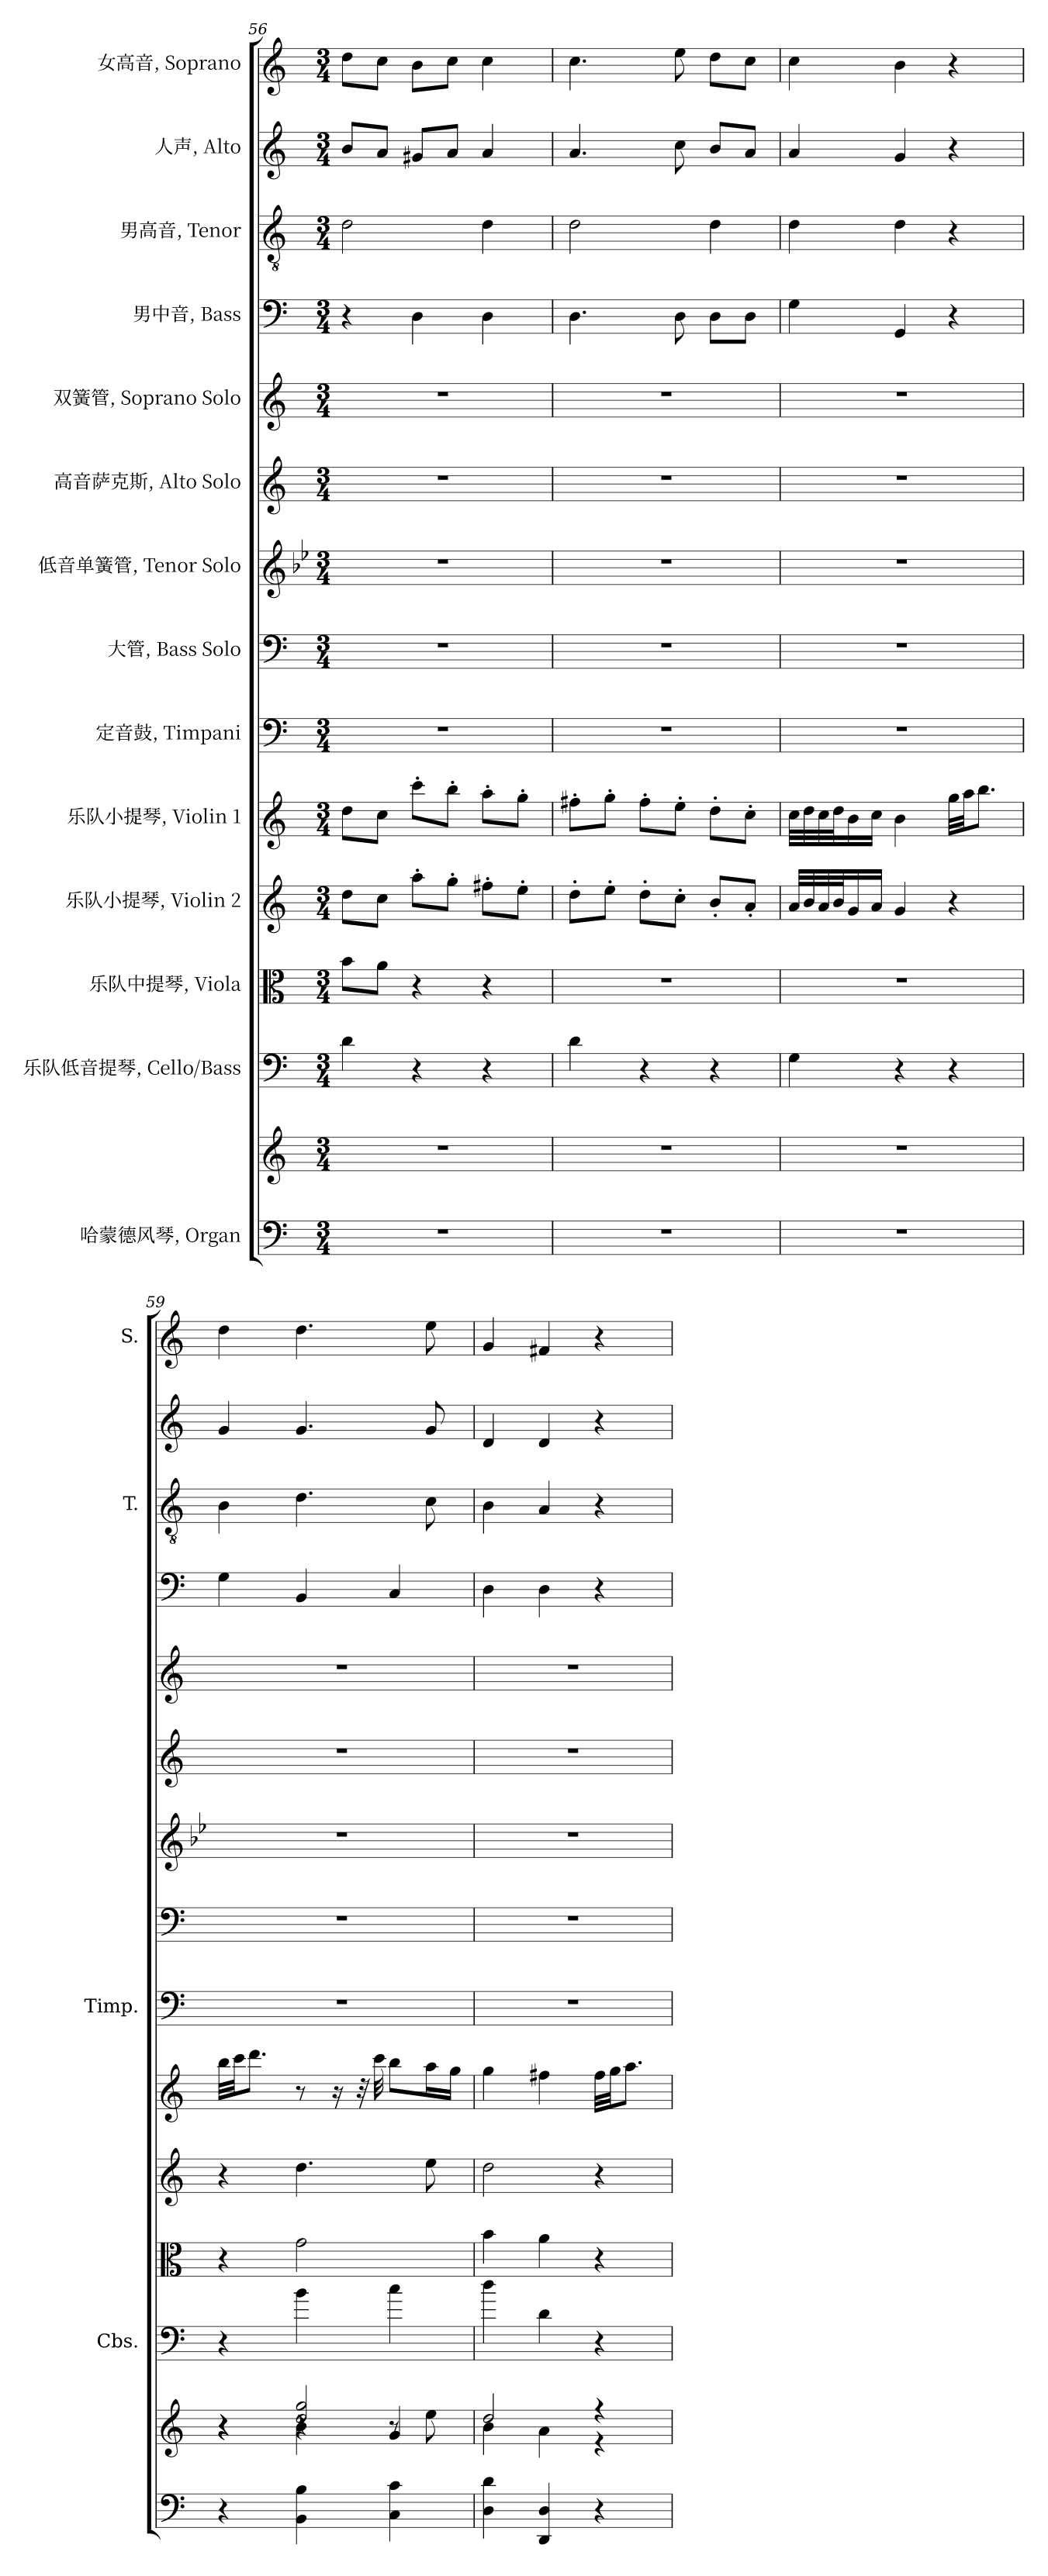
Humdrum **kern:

**kern	**kern	**kern	**kern	**kern	**kern	**kern	**kern	**kern	**kern	**kern	**kern	**kern	**kern	**kern
*part14	*part14	*part13	*part12	*part11	*part10	*part9	*part8	*part7	*part6	*part5	*part4	*part3	*part2	*part1
*staff15	*staff14	*staff13	*staff12	*staff11	*staff10	*staff9	*staff8	*staff7	*staff6	*staff5	*staff4	*staff3	*staff2	*staff1
*I"哈蒙德风琴, Organ	*	*I"乐队低音提琴, Cello/Bass	*I"乐队中提琴, Viola	*I"乐队小提琴, Violin 2	*I"乐队小提琴, Violin 1	*I"定音鼓, Timpani	*I"大管, Bass Solo	*I"低音单簧管, Tenor Solo	*I"高音萨克斯, Alto Solo	*I"双簧管, Soprano Solo	*I"男中音, Bass	*I"男高音, Tenor	*I"人声, Alto	*I"女高音, Soprano
*	*	*I'Cbs.	*	*	*	*I'Timp.	*	*	*	*	*	*I'T.	*	*I'S.
*clefF4	*clefG2	*clefF4	*clefC3	*clefG2	*clefG2	*clefF4	*clefF4	*clefG2	*clefG2	*clefG2	*clefF4	*clefGv2	*clefG2	*clefG2
*	*	*ITrd7c12	*	*	*	*	*	*ITrd8c14	*ITrd1c2	*	*	*	*	*
*k[]	*k[]	*k[]	*k[]	*k[]	*k[]	*k[]	*k[]	*k[b-e-]	*k[b-e-]	*k[]	*k[]	*k[]	*k[]	*k[]
*M3/4	*M3/4	*M3/4	*M3/4	*M3/4	*M3/4	*M3/4	*M3/4	*M3/4	*M3/4	*M3/4	*M3/4	*M3/4	*M3/4	*M3/4
=56	=56	=56	=56	=56	=56	=56	=56	=56	=56	=56	=56	=56	=56	=56
2.r	2.r	4D\	8b\L	8dd\L	8dd\L	2.r	2.r	2.r	2.r	2.r	4r	2d\	8b/L	8dd\L
.	.	.	8a\J	8cc\J	8cc\J	.	.	.	.	.	.	.	8a/J	8cc\J
.	.	4r	4r	8aa'\L	8ccc'\L	.	.	.	.	.	4D\	.	8g#X/L	8b\L
.	.	.	.	8gg'\J	8bb'\J	.	.	.	.	.	.	.	8a/J	8cc\J
.	.	4r	4r	8ff#X'\L	8aa'\L	.	.	.	.	.	4D\	4d\	4a/	4cc\
.	.	.	.	8ee'\J	8gg'\J	.	.	.	.	.	.	.	.	.
!!LO:PB:g=z
=57	=57	=57	=57	=57	=57	=57	=57	=57	=57	=57	=57	=57	=57	=57
2.r	2.r	4D\	2.r	8dd'\L	8ff#X'\L	2.r	2.r	2.r	2.r	2.r	4.D\	2d\	4.a/	4.cc\
.	.	.	.	8ee'\J	8gg'\J	.	.	.	.	.	.	.	.	.
.	.	4r	.	8dd'\L	8ff#'\L	.	.	.	.	.	.	.	.	.
.	.	.	.	8cc'\J	8ee'\J	.	.	.	.	.	8D\	.	8cc\	8ee\
.	.	4r	.	8b'/L	8dd'\L	.	.	.	.	.	8D\L	4d\	8b/L	8dd\L
.	.	.	.	8a'/J	8cc'\J	.	.	.	.	.	8D\J	.	8a/J	8cc\J
=58	=58	=58	=58	=58	=58	=58	=58	=58	=58	=58	=58	=58	=58	=58
2.r	2.r	4GG\	2.r	32a/LLL	32cc\LLL	2.r	2.r	2.r	2.r	2.r	4G\	4d\	4a/	4cc\
.	.	.	.	32b/	32dd\	.	.	.	.	.	.	.	.	.
.	.	.	.	32a/	32cc\	.	.	.	.	.	.	.	.	.
.	.	.	.	32b/J	32dd\J	.	.	.	.	.	.	.	.	.
.	.	.	.	16g/	16b\	.	.	.	.	.	.	.	.	.
.	.	.	.	16a/JJ	16cc\JJ	.	.	.	.	.	.	.	.	.
.	.	4r	.	4g/	4b\	.	.	.	.	.	4GG/	4d\	4g/	4b\
.	.	4r	.	4r	32gg\LLL	.	.	.	.	.	4r	4r	4r	4r
.	.	.	.	.	32aa\JJ	.	.	.	.	.	.	.	.	.
.	.	.	.	.	8.bb\J	.	.	.	.	.	.	.	.	.
=59	=59	=59	=59	=59	=59	=59	=59	=59	=59	=59	=59	=59	=59	=59
*	*^	*	*	*	*	*	*	*	*	*	*	*	*	*
*	*	*^	*	*	*	*	*	*	*	*	*	*	*	*	*
4r	4r	4r	4r	4r	4r	4r	32bb\LLL	2.r	2.r	2.r	2.r	2.r	4G\	4B\	4g/	4dd\
.	.	.	.	.	.	.	32ccc\JJ	.	.	.	.	.	.	.	.	.
.	.	.	.	.	.	.	8.ddd\J	.	.	.	.	.	.	.	.	.
4BB\ 4B\	2dd/ 2gg/	4b\	4r	4B\	2g\	4.dd\	8r	.	.	.	.	.	4BB/	4.d\	4.g/	4.dd\
.	.	.	.	.	.	.	16r	.	.	.	.	.	.	.	.	.
.	.	.	.	.	.	.	32r	.	.	.	.	.	.	.	.	.
.	.	.	.	.	.	.	32ccc\	.	.	.	.	.	.	.	.	.
4C\ 4c\	.	8r	4g/	4c\	.	.	8bb\L	.	.	.	.	.	4C/	.	.	.
.	.	8ee\	.	.	.	8ee\	16aa\L	.	.	.	.	.	.	8c\	8g/	8ee\
.	.	.	.	.	.	.	16gg\JJ	.	.	.	.	.	.	.	.	.
*	*	*v	*v	*	*	*	*	*	*	*	*	*	*	*	*	*
=60	=60	=60	=60	=60	=60	=60	=60	=60	=60	=60	=60	=60	=60	=60	=60
4D\ 4d\	2dd/	4b\	4d\	4b\	2dd\	4gg\	2.r	2.r	2.r	2.r	2.r	4D\	4B\	4d/	4g/
4DD/ 4D/	.	4a\	4D\	4a\	.	4ff#X\	.	.	.	.	.	4D\	4A/	4d/	4f#X/
4r	4r	4r	4r	4r	4r	32ff#\LLL	.	.	.	.	.	4r	4r	4r	4r
.	.	.	.	.	.	32gg\JJ	.	.	.	.	.	.	.	.	.
.	.	.	.	.	.	8.aa\J	.	.	.	.	.	.	.	.	.
*	*v	*v	*	*	*	*	*	*	*	*	*	*	*	*	*
=	=	=	=	=	=	=	=	=	=	=	=	=	=	=
*-	*-	*-	*-	*-	*-	*-	*-	*-	*-	*-	*-	*-	*-	*-
